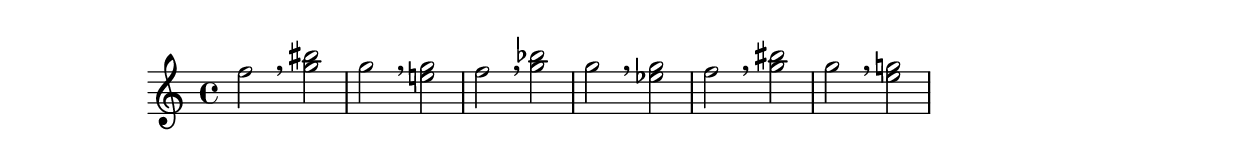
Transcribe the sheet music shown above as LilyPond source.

\version "2.23.3"

\header {
  texidoc = "Breathing signs do not collide with accidentals."
}

\relative c'' {
  f2 \breathe <g bis> |
  g2 \breathe <e! g> |
  f2 \breathe <g bes> |
  g2 \breathe <g ees> |
  f2 \breathe <g bis> |
  g2 \breathe <e g!> |
}
